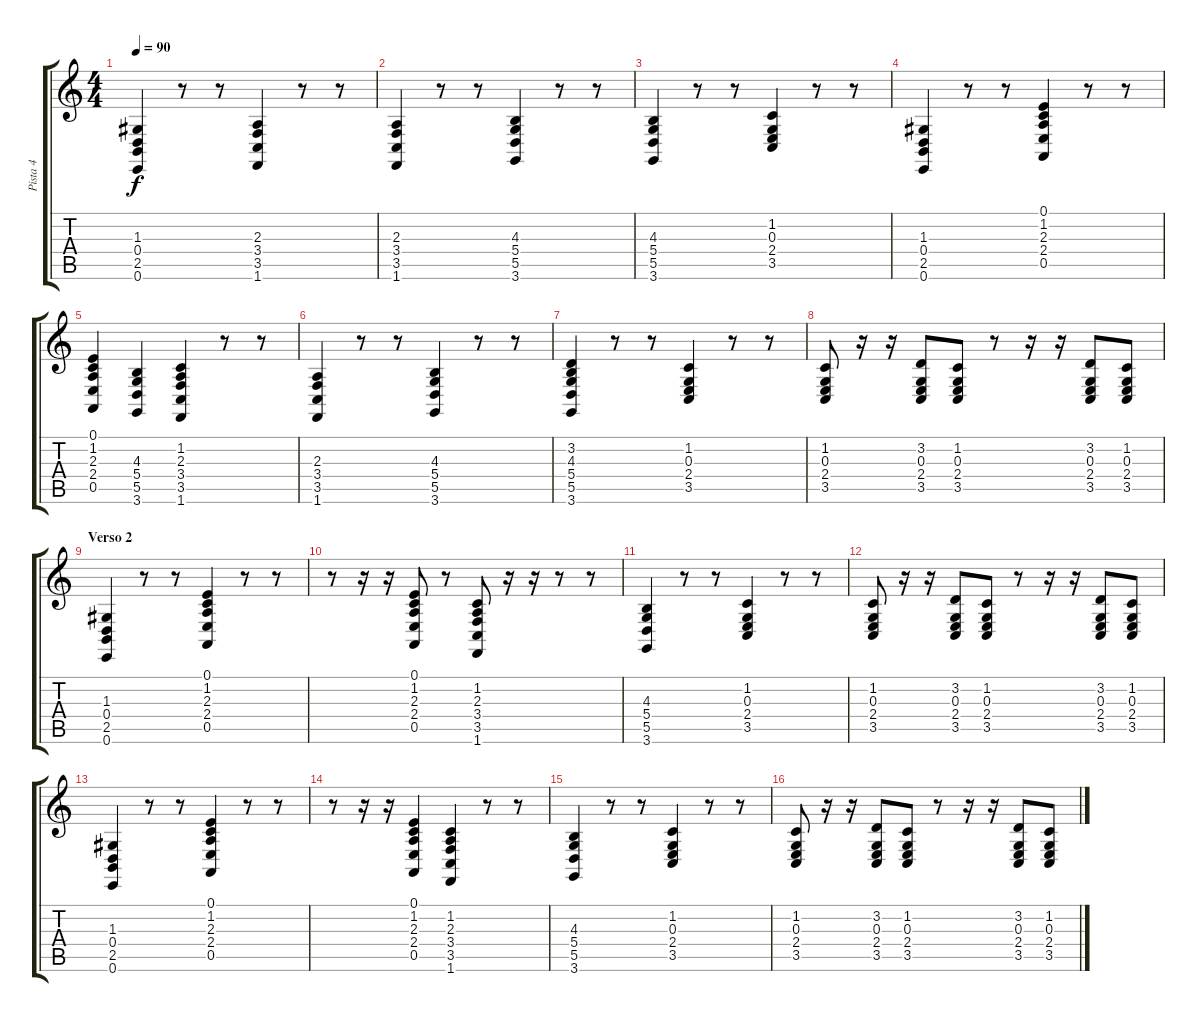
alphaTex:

\track ("Pista 4" "Pista 4") {instrument acousticgrandpiano}
\staff {score tabs}
\tuning (E4 B3 G3 D3 A2 E2) {hide}
\ts (4 4)
\tempo 90
\clef g2
\ks c
(1.3 0.4 2.5 0.6).4{dy f} r.8 r.8 (2.3 3.4 3.5 1.6).4 r.8 r.8 |
(2.3 3.4 3.5 1.6).4 r.8 r.8 (4.3 5.4 5.5 3.6).4 r.8 r.8 |
(4.3 5.4 5.5 3.6).4 r.8 r.8 (1.2 0.3 2.4 3.5).4 r.8 r.8 |
(1.3 0.4 2.5 0.6).4 r.8 r.8 (0.1 1.2 2.3 2.4 0.5).4 r.8 r.8 |
(0.1 1.2 2.3 2.4 0.5).4 (4.3 5.4 5.5 3.6).4 (1.2 2.3 3.4 3.5 1.6).4 r.8 r.8 |
(2.3 3.4 3.5 1.6).4 r.8 r.8 (4.3 5.4 5.5 3.6).4 r.8 r.8 |
(3.2 4.3 5.4 5.5 3.6).4 r.8 r.8 (1.2 0.3 2.4 3.5).4 r.8 r.8 |
(1.2 0.3 2.4 3.5).8 r.16 r.16 (3.2 0.3 2.4 3.5).8 (1.2 0.3 2.4 3.5).8 r.8 r.16 r.16 (3.2 0.3 2.4 3.5).8 (1.2 0.3 2.4 3.5).8 |
\section ("" "Verso 2")
(1.3 0.4 2.5 0.6).4 r.8 r.8 (0.1 1.2 2.3 2.4 0.5).4 r.8 r.8 |
r.8 r.16 r.16 (0.1 1.2 2.3 2.4 0.5).8 r.8 (1.2 2.3 3.4 3.5 1.6).8 r.16 r.16 r.8 r.8 |
(4.3 5.4 5.5 3.6).4 r.8 r.8 (1.2 0.3 2.4 3.5).4 r.8 r.8 |
(1.2 0.3 2.4 3.5).8 r.16 r.16 (3.2 0.3 2.4 3.5).8 (1.2 0.3 2.4 3.5).8 r.8 r.16 r.16 (3.2 0.3 2.4 3.5).8 (1.2 0.3 2.4 3.5).8 |
(1.3 0.4 2.5 0.6).4 r.8 r.8 (0.1 1.2 2.3 2.4 0.5).4 r.8 r.8 |
r.8 r.16 r.16 (0.1 1.2 2.3 2.4 0.5).4 (1.2 2.3 3.4 3.5 1.6).4 r.8 r.8 |
(4.3 5.4 5.5 3.6).4 r.8 r.8 (1.2 0.3 2.4 3.5).4 r.8 r.8 |
(1.2 0.3 2.4 3.5).8 r.16 r.16 (3.2 0.3 2.4 3.5).8 (1.2 0.3 2.4 3.5).8 r.8 r.16 r.16 (3.2 0.3 2.4 3.5).8 (1.2 0.3 2.4 3.5).8
